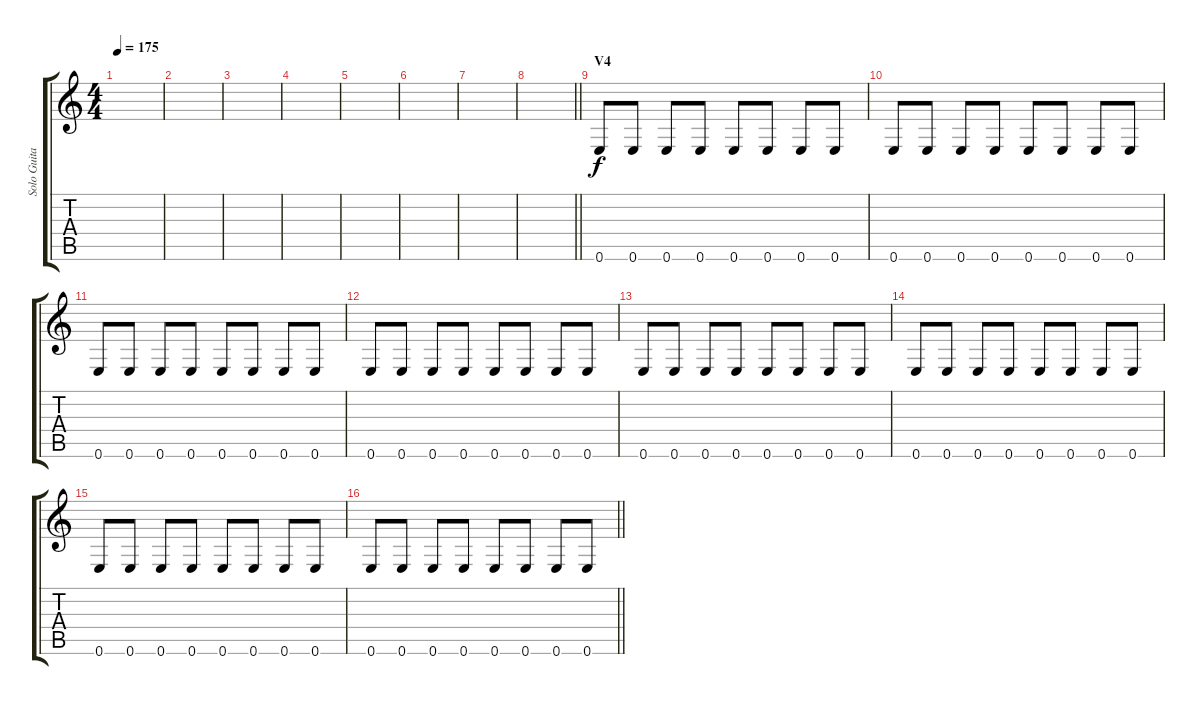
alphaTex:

\track ("Solo Guitar (Vlad)" "Solo Guita") {instrument distortionguitar}
\staff {score tabs}
\tuning (E4 B3 G3 D3 A2 E2) {hide}
\ts (4 4)
\tempo 175
\clef g2
\ks c
|
|
|
|
|
|
|
\barLineRight lightlight
|
\section ("" "V4")
0.6.8 0.6.8 0.6.8 0.6.8 0.6.8 0.6.8 0.6.8 0.6.8 |
0.6.8 0.6.8 0.6.8 0.6.8 0.6.8 0.6.8 0.6.8 0.6.8 |
0.6.8 0.6.8 0.6.8 0.6.8 0.6.8 0.6.8 0.6.8 0.6.8 |
0.6.8 0.6.8 0.6.8 0.6.8 0.6.8 0.6.8 0.6.8 0.6.8 |
0.6.8 0.6.8 0.6.8 0.6.8 0.6.8 0.6.8 0.6.8 0.6.8 |
0.6.8 0.6.8 0.6.8 0.6.8 0.6.8 0.6.8 0.6.8 0.6.8 |
0.6.8 0.6.8 0.6.8 0.6.8 0.6.8 0.6.8 0.6.8 0.6.8 |
\barLineRight lightlight
0.6.8 0.6.8 0.6.8 0.6.8 0.6.8 0.6.8 0.6.8 0.6.8
